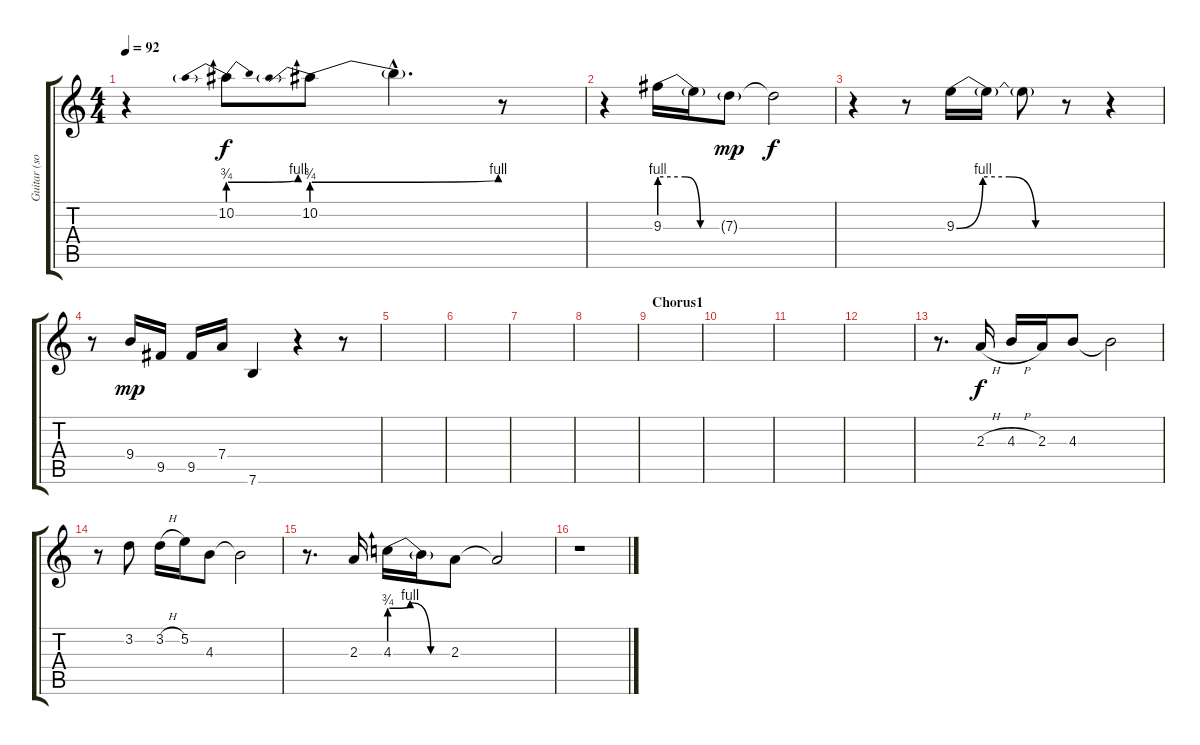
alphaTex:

\track ("Guitar (solo)" "Guitar (so") {instrument overdrivenguitar}
\staff {score tabs}
\tuning (E4 B3 G3 D3 A2 E2) {hide}
\ts (4 4)
\tempo 92
\clef g2
\ks c
r.4{dy p} 10.2{be (prebendbend 0 3 60 4)}.8{dy f} 10.2{be (prebendbend 0 3 60 4)}.8 10.2{hac t}.4{d} r.8 |
r.4 9.3{be (custom 0 4 25 4 40 0 60 0)}.16 9.3{t}.16 7.3{g}.8{dy mp} 7.3{t}.2{dy f} |
r.4 r.8 9.3{be (custom 0 0 15 4 30 4 45 0 60 0)}.16 9.3{t}.16 9.3{t}.8 r.8 r.4 |
r.8 9.4.16{dy mp} 9.5.16 9.5.16 7.4.16 7.6.4 r.4 r.8 |
|
|
|
|
\section ("" "Chorus1")
|
|
|
|
r.8{d} 2.3{h}.16{dy f} 4.3{h}.16 2.3.16 4.3.8 4.3{t}.2 |
r.8 3.2.8 3.2{h}.16 5.2.16 4.3.8 4.3{t}.2 |
r.8{d} 2.3.16 4.3{be (custom 0 3 20 4 40 0 60 0)}.16 4.3{t}.16 2.3.8 2.3{t}.2 |
r.1
